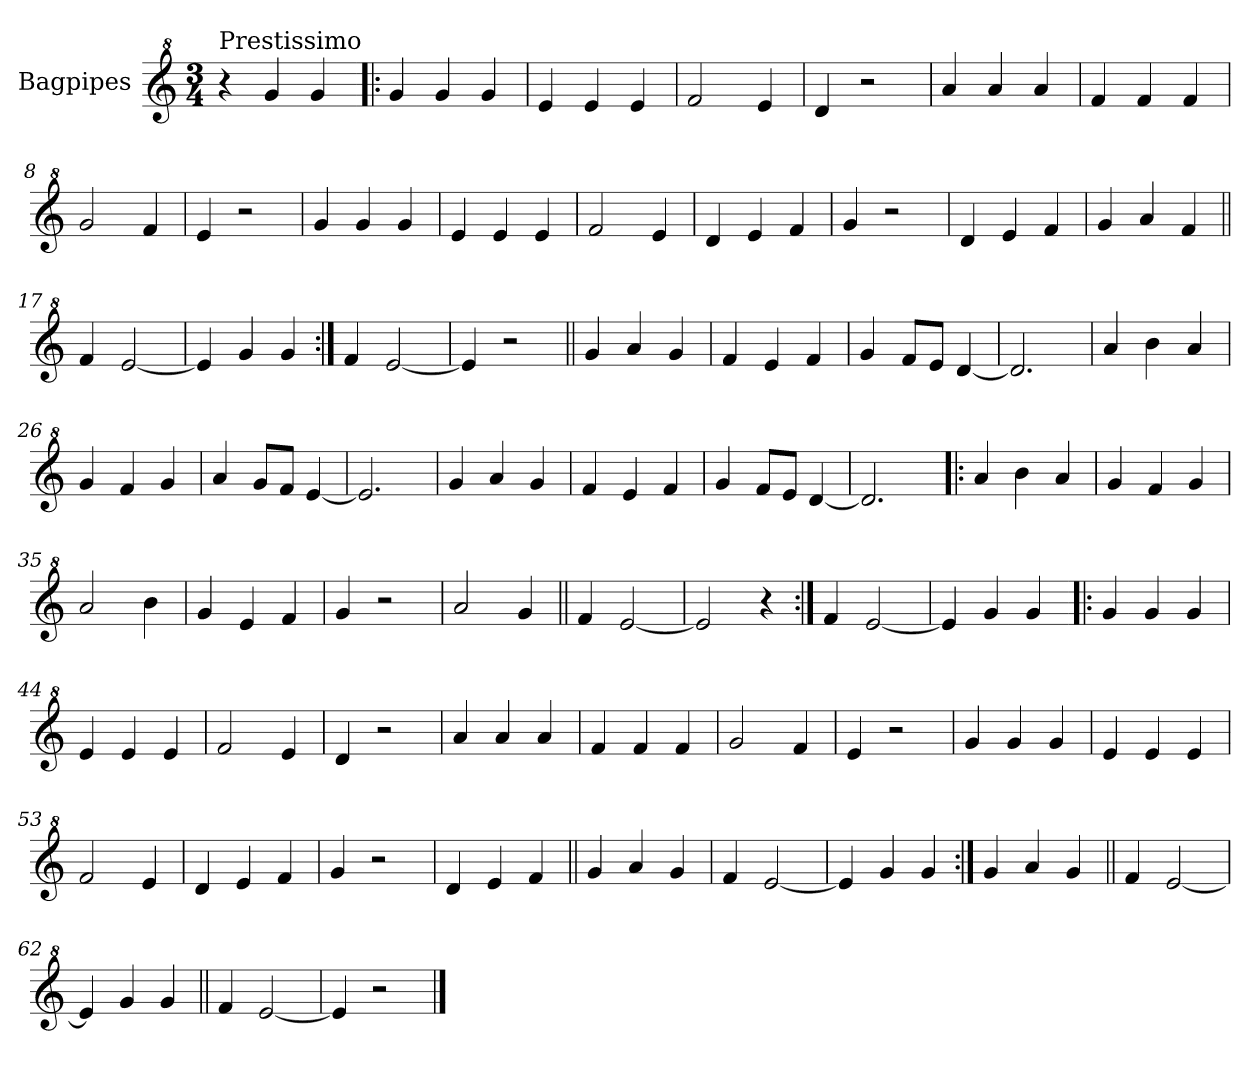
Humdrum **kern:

**kern
*part1
*staff1
*I"Bagpipes
*I'Bag
*clefG^2
*k[]
*C:
*M3/4
=1
!LO:TX:a:t=Prestissimo
4r
4gg/
4gg/
=2!|:
4gg/
4gg/
4gg/
=3
4ee/
4ee/
4ee/
=4
2ff/
4ee/
=5
4dd/
2r
=6
4aa/
4aa/
4aa/
=7
4ff/
4ff/
4ff/
=8
2gg/
4ff/
=9
4ee/
2r
=10
4gg/
4gg/
4gg/
=11
4ee/
4ee/
4ee/
=12
2ff/
4ee/
!!LO:LB:g=z
=13
4dd/
4ee/
4ff/
=14
4gg/
2r
=15
4dd/
4ee/
4ff/
=16
4gg/
4aa/
4ff/
=17||
4ff/
[2ee/
=18
4ee/]
4gg/
4gg/
=19:|!
4ff/
[2ee/
=20
4ee/]
2r
=21||
4gg/
4aa/
4gg/
=22
4ff/
4ee/
4ff/
=23
4gg/
8ff/L
8ee/J
[4dd/
=24
2.dd/]
!!LO:LB:g=z
=25
4aa/
4bb\
4aa/
=26
4gg/
4ff/
4gg/
=27
4aa/
8gg/L
8ff/J
[4ee/
=28
2.ee/]
=29
4gg/
4aa/
4gg/
=30
4ff/
4ee/
4ff/
=31
4gg/
8ff/L
8ee/J
[4dd/
=32
2.dd/]
=33!|:
4aa/
4bb\
4aa/
=34
4gg/
4ff/
4gg/
=35
2aa/
4bb\
!!LO:LB:g=z
=36
4gg/
4ee/
4ff/
=37
4gg/
2r
=38
2aa/
4gg/
=39||
4ff/
[2ee/
=40
2ee/]
4r
=41:|!
4ff/
[2ee/
=42
4ee/]
4gg/
4gg/
=43!|:
4gg/
4gg/
4gg/
=44
4ee/
4ee/
4ee/
=45
2ff/
4ee/
=46
4dd/
2r
=47
4aa/
4aa/
4aa/
!!LO:LB:g=z
=48
4ff/
4ff/
4ff/
=49
2gg/
4ff/
=50
4ee/
2r
=51
4gg/
4gg/
4gg/
=52
4ee/
4ee/
4ee/
=53
2ff/
4ee/
=54
4dd/
4ee/
4ff/
=55
4gg/
2r
=56
4dd/
4ee/
4ff/
=57||
4gg/
4aa/
4gg/
=58
4ff/
[2ee/
=59
4ee/]
4gg/
4gg/
!!LO:LB:g=z
=60:|!
4gg/
4aa/
4gg/
=61||
4ff/
[2ee/
=62
4ee/]
4gg/
4gg/
=63||
4ff/
[2ee/
=64
4ee/]
2r
==
*-
